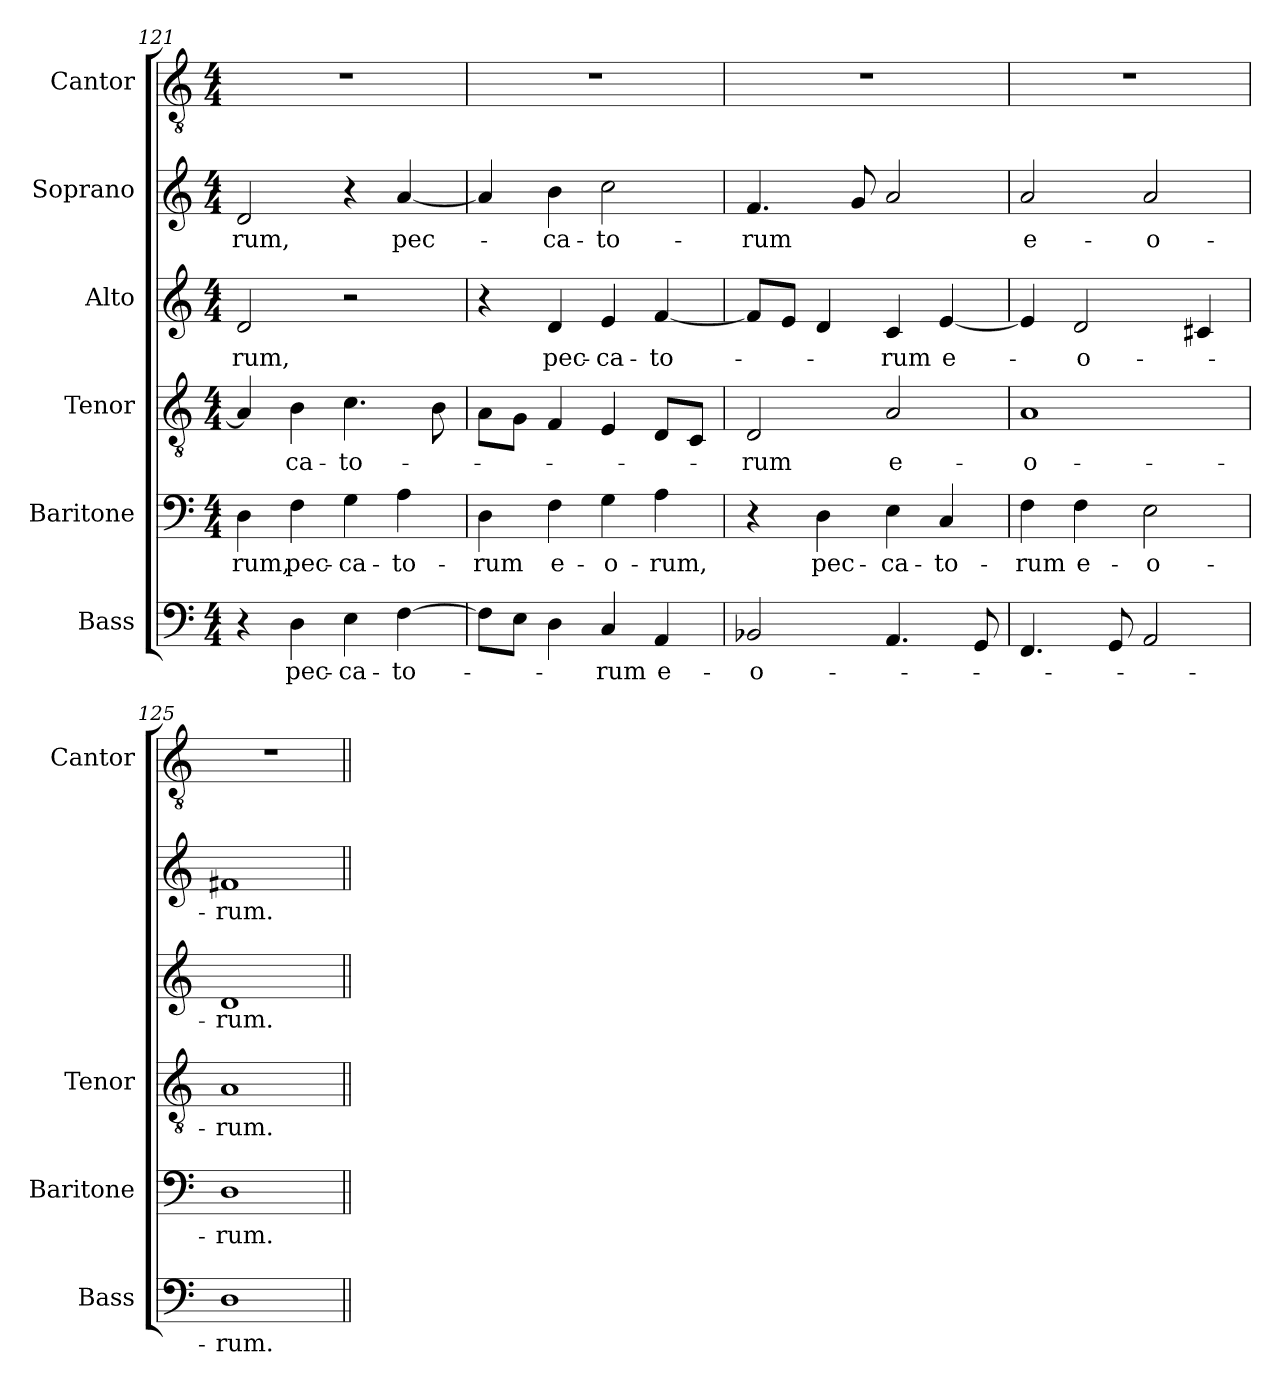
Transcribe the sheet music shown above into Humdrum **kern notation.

**kern	**text	**kern	**text	**kern	**text	**kern	**text	**kern	**text	**kern
*part6	*part6	*part5	*part5	*part4	*part4	*part3	*part3	*part2	*part2	*part1
*staff6	*staff6	*staff5	*staff5	*staff4	*staff4	*staff3	*staff3	*staff2	*staff2	*staff1
*I"Bass	*	*I"Baritone	*	*I"Tenor	*	*I"Alto	*	*I"Soprano	*	*I"Cantor
*I'Bass	*	*I'Baritone	*	*I'Tenor	*	*	*	*	*	*I'Cantor
*clefF4	*	*clefF4	*	*clefGv2	*	*clefG2	*	*clefG2	*	*clefGv2
*ITrd7c12	*	*	*	*	*	*	*	*	*	*ITrd7c12
*k[]	*	*k[]	*	*k[]	*	*k[]	*	*k[]	*	*k[]
*C:	*	*C:	*	*C:	*	*C:	*	*C:	*	*C:
*M4/4	*	*M4/4	*	*M4/4	*	*M4/4	*	*M4/4	*	*M4/4
=121	=121	=121	=121	=121	=121	=121	=121	=121	=121	=121
!	!	!	!LO:LY:b:color=#000000	!	!	!	!	!	!	!
!	!	!	!	!	!	!	!LO:LY:b:color=#000000	!	!	!
!	!	!	!	!	!	!	!	!	!LO:LY:b:color=#000000	!
4r	.	4Di\	-rum,	4Ai/]	.	2di/	-rum,	2di/	-rum,	1r
!	!LO:LY:b:color=#000000	!	!	!	!	!	!	!	!	!
!	!	!	!LO:LY:b:color=#000000	!	!	!	!	!	!	!
!	!	!	!	!	!LO:LY:b:color=#000000	!	!	!	!	!
4DDi\	pec-	4Fi\	pec-	4Bi\	ca-	.	.	.	.	.
!	!LO:LY:b:color=#000000	!	!	!	!	!	!	!	!	!
!	!	!	!LO:LY:b:color=#000000	!	!	!	!	!	!	!
!	!	!	!	!	!LO:LY:b:color=#000000	!	!	!	!	!
4EEi\	-ca-	4Gi\	-ca-	4.ci\	-to-	2r	.	4r	.	.
!	!LO:LY:b:color=#000000	!	!	!	!	!	!	!	!	!
!	!	!	!LO:LY:b:color=#000000	!	!	!	!	!	!	!
!	!	!	!	!	!	!	!	!	!LO:LY:b:color=#000000	!
[>4FFi\	-to-	4Ai\	-to-	.	.	.	.	[<4ai/	pec-	.
.	.	.	.	8Bi\	.	.	.	.	.	.
=122	=122	=122	=122	=122	=122	=122	=122	=122	=122	=122
!	!	!	!LO:LY:b:color=#000000	!	!	!	!	!	!	!
8FFi\L]	.	4Di\	-rum	8Ai\L	.	4r	.	4ai/]	.	1r
8EEi\J	.	.	.	8Gi\J	.	.	.	.	.	.
!	!	!	!LO:LY:b:color=#000000	!	!	!	!	!	!	!
!	!	!	!	!	!	!	!LO:LY:b:color=#000000	!	!	!
!	!	!	!	!	!	!	!	!	!LO:LY:b:color=#000000	!
4DDi\	.	4Fi\	e-	4Fi/	.	4di/	pec-	4bi\	-ca-	.
!	!LO:LY:b:color=#000000	!	!	!	!	!	!	!	!	!
!	!	!	!LO:LY:b:color=#000000	!	!	!	!	!	!	!
!	!	!	!	!	!	!	!LO:LY:b:color=#000000	!	!	!
!	!	!	!	!	!	!	!	!	!LO:LY:b:color=#000000	!
4CCi/	-rum	4Gi\	-o-	4Ei/	.	4ei/	-ca-	2cci\	-to-	.
!	!LO:LY:b:color=#000000	!	!	!	!	!	!	!	!	!
!	!	!	!LO:LY:b:color=#000000	!	!	!	!	!	!	!
!	!	!	!	!	!	!	!LO:LY:b:color=#000000	!	!	!
4AAAi/	e-	4Ai\	-rum,	8Di/L	.	[<4fi/	-to-	.	.	.
.	.	.	.	8Ci/J	.	.	.	.	.	.
=123	=123	=123	=123	=123	=123	=123	=123	=123	=123	=123
!	!LO:LY:b:color=#000000	!	!	!	!	!	!	!	!	!
!	!	!	!	!	!LO:LY:b:color=#000000	!	!	!	!	!
!	!	!	!	!	!	!	!	!	!LO:LY:b:color=#000000	!
2BBB-Xi/	-o-	4r	.	2Di/	-rum	8fi/L]	.	4.fi/	-rum	1r
.	.	.	.	.	.	8ei/J	.	.	.	.
!	!	!	!LO:LY:b:color=#000000	!	!	!	!	!	!	!
.	.	4Di\	pec-	.	.	4di/	.	.	.	.
.	.	.	.	.	.	.	.	8gi/	.	.
!	!	!	!LO:LY:b:color=#000000	!	!	!	!	!	!	!
!	!	!	!	!	!LO:LY:b:color=#000000	!	!	!	!	!
!	!	!	!	!	!	!	!LO:LY:b:color=#000000	!	!	!
4.AAAi/	.	4Ei\	-ca-	2Ai/	e-	4ci/	-rum	2ai/	.	.
!	!	!	!LO:LY:b:color=#000000	!	!	!	!	!	!	!
!	!	!	!	!	!	!	!LO:LY:b:color=#000000	!	!	!
.	.	4Ci/	-to-	.	.	[<4ei/	e-	.	.	.
8GGGi/	.	.	.	.	.	.	.	.	.	.
=124	=124	=124	=124	=124	=124	=124	=124	=124	=124	=124
!	!	!	!LO:LY:b:color=#000000	!	!	!	!	!	!	!
!	!	!	!	!	!LO:LY:b:color=#000000	!	!	!	!	!
!	!	!	!	!	!	!	!	!	!LO:LY:b:color=#000000	!
4.FFFi/	.	4Fi\	-rum	1Ai	-o-	4ei/]	.	2ai/	e-	1r
!	!	!	!LO:LY:b:color=#000000	!	!	!	!	!	!	!
!	!	!	!	!	!	!	!LO:LY:b:color=#000000	!	!	!
.	.	4Fi\	e-	.	.	2di/	-o-	.	.	.
8GGGi/	.	.	.	.	.	.	.	.	.	.
!	!	!	!LO:LY:b:color=#000000	!	!	!	!	!	!	!
!	!	!	!	!	!	!	!	!	!LO:LY:b:color=#000000	!
2AAAi/	.	2Ei\	-o-	.	.	.	.	2ai/	-o-	.
.	.	.	.	.	.	4c#Xi/	.	.	.	.
=125	=125	=125	=125	=125	=125	=125	=125	=125	=125	=125
!	!LO:LY:b:color=#000000	!	!	!	!	!	!	!	!	!
!	!	!	!LO:LY:b:color=#000000	!	!	!	!	!	!	!
!	!	!	!	!	!LO:LY:b:color=#000000	!	!	!	!	!
!	!	!	!	!	!	!	!LO:LY:b:color=#000000	!	!	!
!	!	!	!	!	!	!	!	!	!LO:LY:b:color=#000000	!
1DDi	-rum.	1Di	-rum.	1Ai	-rum.	1di	-rum.	1f#Xi	-rum.	1r
=||	=||	=||	=||	=||	=||	=||	=||	=||	=||	=||
*-	*-	*-	*-	*-	*-	*-	*-	*-	*-	*-
